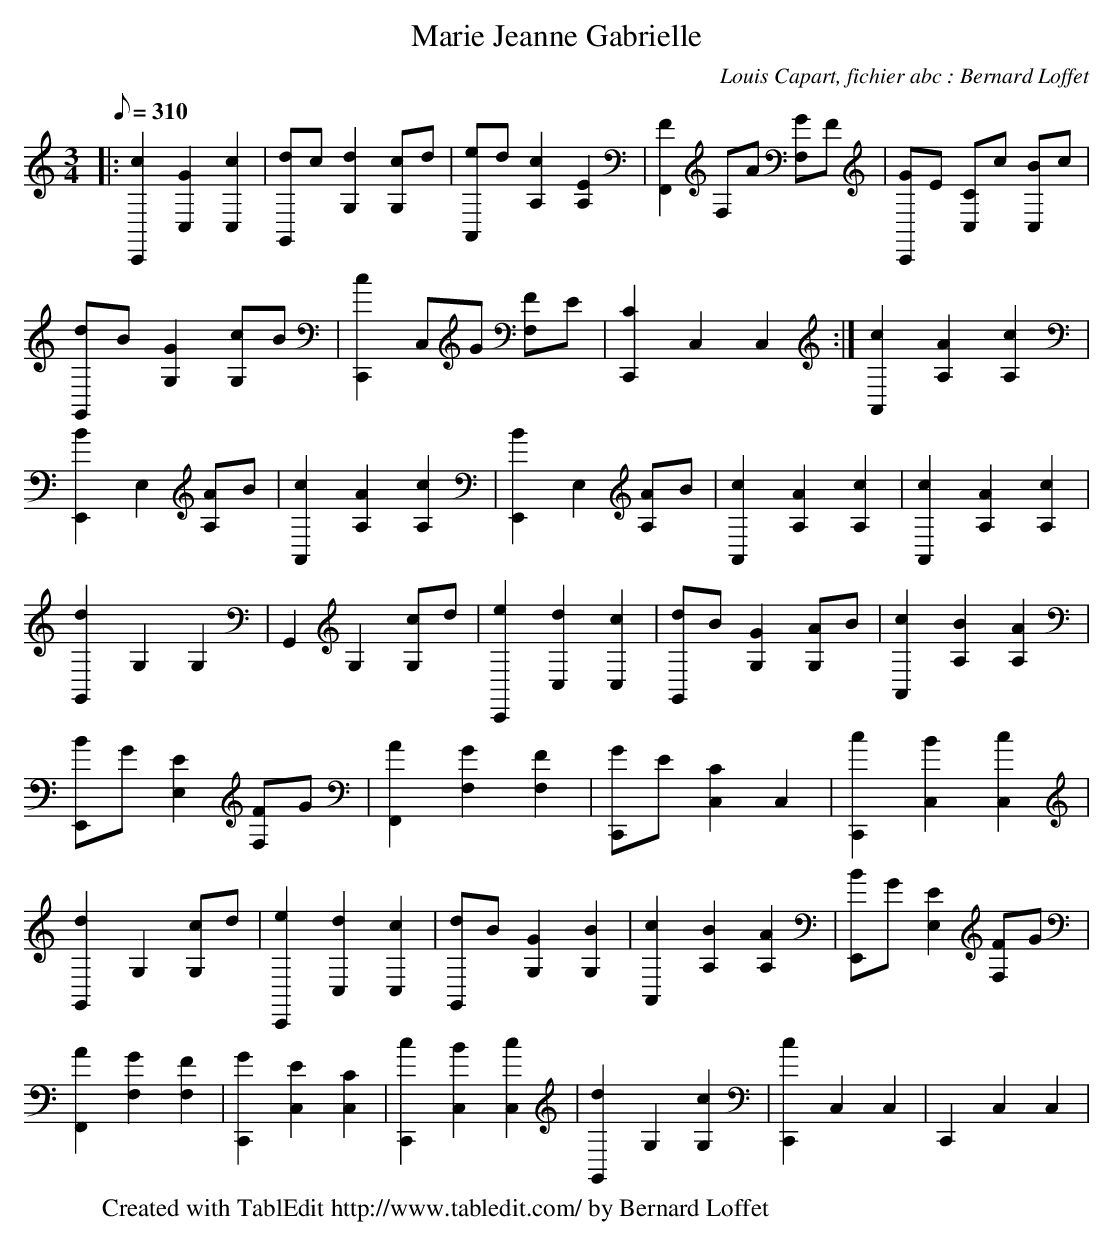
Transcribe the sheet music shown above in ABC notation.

X:1
T:Marie Jeanne Gabrielle
C:Louis Capart, fichier abc : Bernard Loffet
L:1/8
Q:310
K:C
M:3/4
|: [c2C,,2] [G2C,2] [c2C,2] | [dG,,]c [d2G,2] [cG,]d | [eA,,]d [c2A,2] [E2A,2] | [F2F,,2] F,A [GF,]F | \
 [GC,,]E [CC,]c [BC,]c | [dG,,]B [G2G,2] [cG,]B | [c2C,,2] C,G [FF,]E | [C2C,,2] C,2 C,2 :| [c2A,,2] [A2A,2] [c2A,2] | \
 [B2E,,2] E,2 [AA,]B | [c2A,,2] [A2A,2] [c2A,2] | [B2E,,2] E,2 [AA,]B | [c2A,,2] [A2A,2] [c2A,2] | \
 [c2A,,2] [A2A,2] [c2A,2] | [d2G,,2] G,2 G,2 | G,,2 G,2 [cG,]d | [e2C,,2] [d2C,2] [c2C,2] | \
 [dG,,]B [G2G,2] [AG,]B | [c2A,,2] [B2A,2] [A2A,2] | [BE,,]G [E2E,2] [FF,]G | [A2F,,2] [G2F,2] [F2F,2] | \
 [GC,,]E [C2C,2] C,2 | [c2C,,2] [B2C,2] [c2C,2] | [d2G,,2] G,2 [cG,]d | [e2C,,2] [d2C,2] [c2C,2] | \
 [dG,,]B [G2G,2] [B2G,2] | [c2A,,2] [B2A,2] [A2A,2] | [BE,,]G [E2E,2] [FF,]G | [A2F,,2] [G2F,2] [F2F,2] | \
 [G2C,,2] [E2C,2] [C2C,2] | [c2C,,2] [B2C,2] [c2C,2] | [d2G,,2] G,2 [c2G,2] | [c2C,,2] C,2 C,2 | \
 C,,2 C,2 C,2 | \
W:Created with TablEdit http://www.tabledit.com/ by Bernard Loffet
